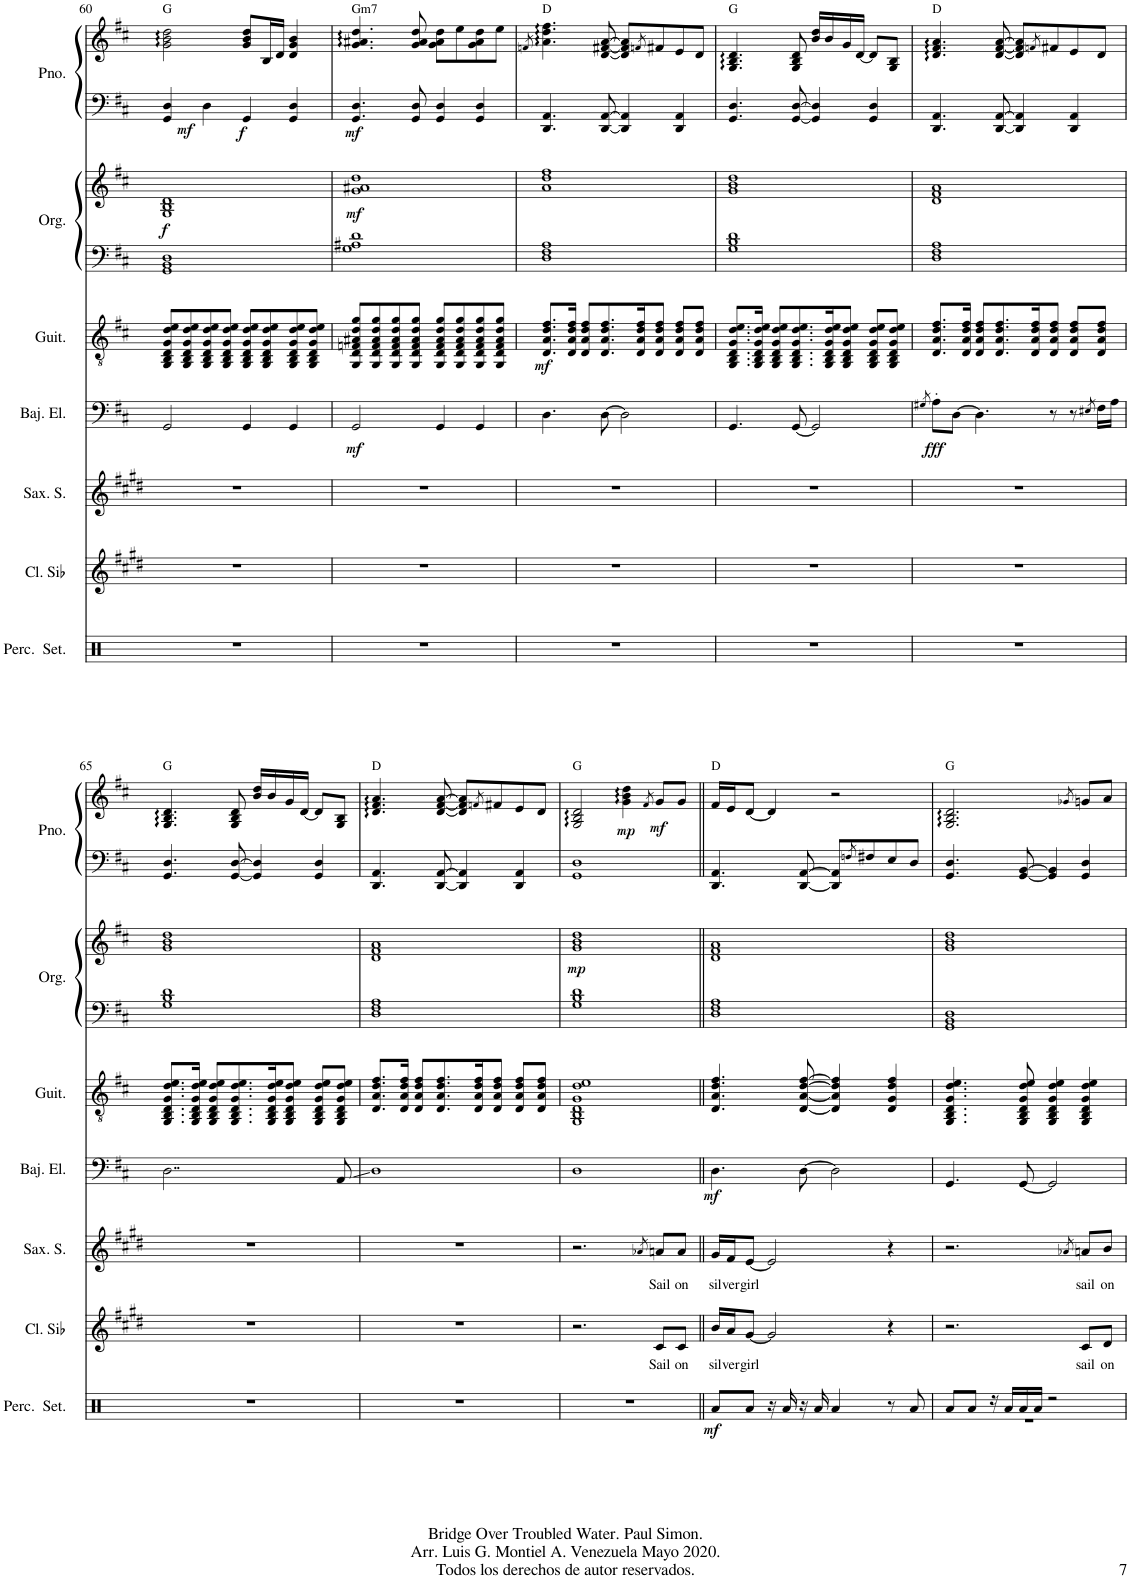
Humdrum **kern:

**kern	**dynam	**kern	**text	**kern	**text	**kern	**dynam	**kern	**dynam	**kern	**kern	**dynam	**kern	**kern	**dynam
*part7	*part7	*part6	*part6	*part5	*part5	*part4	*part4	*part3	*part3	*part2	*part2	*part2	*part1	*part1	*part1
*staff9	*staff9	*staff8	*staff8	*staff7	*staff7	*staff6	*staff6	*staff5	*staff5	*staff4	*staff3	*staff3/4	*staff2	*staff1	*staff1/2
*I"Set de percusión	*	*I"Clarinete en Sib	*	*I"Saxophone soprano	*	*I"Bajo eléctrico	*	*I"Guitarra acústica	*	*I"Órgano	*	*	*I"Piano	*	*
*	*	*I'Cl. Sib	*	*I'Sax. S.	*	*I'Baj. El.	*	*I'Guit.	*	*	*	*	*I'Pno.	*	*
!!LO:PB:g=z
*clefX	*	*clefG2	*	*clefG2	*	*clefF4	*	*clefGv2	*	*clefF4	*clefG2	*	*clefF4	*clefG2	*
*	*	*Trd1c2	*	*Trd1c2	*	*Trd7c12	*	*	*	*	*	*	*	*	*
*k[]	*	*k[f#c#g#d#]	*	*k[f#c#g#d#]	*	*k[f#c#]	*	*k[f#c#]	*	*k[f#c#]	*k[f#c#]	*	*k[f#c#]	*k[f#c#]	*
*M4/4	*	*M4/4	*	*M4/4	*	*M4/4	*	*M4/4	*	*M4/4	*M4/4	*	*M4/4	*M4/4	*
=60	=60	=60	=60	=60	=60	=60	=60	=60	=60	=60	=60	=60	=60	=60	=60
!	!	!	!	!	!	!	!	!	!	!	!	!	!	!LO:TX:a:t=G	!
!	!	!	!	!	!	!	!	!	!	!	!	!LO:DY:b	!	!	!
*	*	*	*	*	*	*	*	*	*	*	*	*	*	*^	*
1r	.	1r	.	1r	.	2GG/	.	8GG/ 8BB/ 8D/ 8G/ 8d/ 8e/L	.	1GG 1BB 1D	1G 1B 1d	f	4GG/ 4D/	2g\ 2b\ 2dd\	8ryy	.
!	!	!	!	!	!	!	!	!	!	!	!	!	!	!	!	!LO:DY:b
.	.	.	.	.	.	.	.	8GG/ 8BB/ 8D/ 8G/ 8d/ 8e/	.	.	.	.	.	.	2..ryy	mf
.	.	.	.	.	.	.	.	8GG/ 8BB/ 8D/ 8G/ 8d/ 8e/	.	.	.	.	4D\	.	.	.
.	.	.	.	.	.	.	.	8GG/ 8BB/ 8D/ 8G/ 8d/ 8e/J	.	.	.	.	.	.	.	.
!	!	!	!	!	!	!	!	!	!	!	!	!	!	!	!	!LO:DY:b=2
.	.	.	.	.	.	4GG/	.	8GG/ 8BB/ 8D/ 8G/ 8d/ 8e/L	.	.	.	.	4GG/	8g/ 8b/ 8dd/L	.	f
.	.	.	.	.	.	.	.	8GG/ 8BB/ 8D/ 8G/ 8d/ 8e/	.	.	.	.	.	16B/L	.	.
.	.	.	.	.	.	.	.	.	.	.	.	.	.	16d/JJ	.	.
.	.	.	.	.	.	4GG/	.	8GG/ 8BB/ 8D/ 8G/ 8d/ 8e/	.	.	.	.	4GG/ 4D/	4d/ 4g/ 4b/	.	.
.	.	.	.	.	.	.	.	8GG/ 8BB/ 8D/ 8G/ 8d/ 8e/J	.	.	.	.	.	.	.	.
=61	=61	=61	=61	=61	=61	=61	=61	=61	=61	=61	=61	=61	=61	=61	=61	=61
!	!	!	!	!	!	!	!	!	!	!	!	!	!	!LO:TX:a:t=Gm7	!	!
!	!	!	!	!	!	!	!LO:DY:b	!	!	!	!	!LO:DY:b	!	!	!	!LO:DY:b=2
*	*	*	*	*	*	*	*	*	*	*	*	*	*	*v	*v	*
1r	.	1r	.	1r	.	2GG/	mf	8GG/ 8D/ 8Fn/ 8A#X/ 8d/ 8g/L	.	1G 1A#X 1d	1g 1a#X 1dd	mf	4.GG/ 4.D/	4.g/ 4.a#X/ 4.dd/	mf
.	.	.	.	.	.	.	.	8GG/ 8D/ 8F/ 8A#/ 8d/ 8g/	.	.	.	.	.	.	.
.	.	.	.	.	.	.	.	8GG/ 8D/ 8F/ 8A#/ 8d/ 8g/	.	.	.	.	.	.	.
.	.	.	.	.	.	.	.	8GG/ 8D/ 8F/ 8A#/ 8d/ 8g/J	.	.	.	.	8GG/ 8D/	8g/ 8a#/ 8dd/	.
.	.	.	.	.	.	4GG/	.	8GG/ 8D/ 8F/ 8A#/ 8d/ 8g/L	.	.	.	.	4GG/ 4D/	8g\ 8a#\ 8dd\L	.
.	.	.	.	.	.	.	.	8GG/ 8D/ 8F/ 8A#/ 8d/ 8g/	.	.	.	.	.	8ee\	.
.	.	.	.	.	.	4GG/	.	8GG/ 8D/ 8F/ 8A#/ 8d/ 8g/	.	.	.	.	4GG/ 4D/	8g\ 8a#\ 8dd\	.
.	.	.	.	.	.	.	.	8GG/ 8D/ 8F/ 8A#/ 8d/ 8g/J	.	.	.	.	.	8ee\J	.
=62	=62	=62	=62	=62	=62	=62	=62	=62	=62	=62	=62	=62	=62	=62	=62
.	.	.	.	.	.	.	.	.	.	.	.	.	.	8qfn/	.
!	!	!	!	!	!	!	!	!	!	!	!	!	!	!LO:TX:a:t=D	!
!	!	!	!	!	!	!	!	!	!LO:DY:b	!	!	!	!	!	!
1r	.	1r	.	1r	.	4.D\	.	8.D/ 8.A/ 8.d/ 8.f#/L	mf	1D 1F# 1A	1a 1dd 1ff#	.	4.DD/ 4.AA/	4.a\ 4.dd\ 4.ff#\	.
.	.	.	.	.	.	.	.	16D/ 16A/ 16d/ 16f#/Jk	.	.	.	.	.	.	.
.	.	.	.	.	.	.	.	8D/ 8A/ 8d/ 8f#/L	.	.	.	.	.	.	.
.	.	.	.	.	.	[8D\	.	8.D/ 8.A/ 8.d/ 8.f#/	.	.	.	.	[8DD/ [8AA/	[8d/ [8f#X/ [8a/	.
.	.	.	.	.	.	2D\]	.	.	.	.	.	.	4DD/] 4AA/]	8d/] 8f#/] 8a/]L	.
.	.	.	.	.	.	.	.	16D/ 16A/ 16d/ 16f#/K	.	.	.	.	.	.	.
.	.	.	.	.	.	.	.	.	.	.	.	.	.	8qfn/	.
.	.	.	.	.	.	.	.	8D/ 8A/ 8d/ 8f#/J	.	.	.	.	.	8f#X/	.
.	.	.	.	.	.	.	.	8D/ 8A/ 8d/ 8f#/L	.	.	.	.	4DD/ 4AA/	8e/	.
.	.	.	.	.	.	.	.	8D/ 8A/ 8d/ 8f#/J	.	.	.	.	.	8d/J	.
=63	=63	=63	=63	=63	=63	=63	=63	=63	=63	=63	=63	=63	=63	=63	=63
!	!	!	!	!	!	!	!	!	!	!	!	!	!	!LO:TX:a:t=G	!
1r	.	1r	.	1r	.	4.GG/	.	8.GG/ 8.BB/ 8.D/ 8.G/ 8.d/ 8.e/L	.	1G 1B 1d	1g 1b 1dd	.	4.GG/ 4.D/	4.G/ 4.B/ 4.d/	.
.	.	.	.	.	.	.	.	16GG/ 16BB/ 16D/ 16G/ 16d/ 16e/Jk	.	.	.	.	.	.	.
.	.	.	.	.	.	.	.	8GG/ 8BB/ 8D/ 8G/ 8d/ 8e/L	.	.	.	.	.	.	.
.	.	.	.	.	.	[8GG/	.	8.GG/ 8.BB/ 8.D/ 8.G/ 8.d/ 8.e/	.	.	.	.	[8GG/ [8D/	8G/ 8B/ 8d/	.
.	.	.	.	.	.	2GG/]	.	.	.	.	.	.	4GG/] 4D/]	16b/ 16dd/LL	.
.	.	.	.	.	.	.	.	16GG/ 16BB/ 16D/ 16G/ 16d/ 16e/K	.	.	.	.	.	16b/	.
.	.	.	.	.	.	.	.	8GG/ 8BB/ 8D/ 8G/ 8d/ 8e/J	.	.	.	.	.	16g/	.
.	.	.	.	.	.	.	.	.	.	.	.	.	.	[16d/JJ	.
.	.	.	.	.	.	.	.	8GG/ 8BB/ 8D/ 8G/ 8d/ 8e/L	.	.	.	.	4GG/ 4D/	8d/L]	.
.	.	.	.	.	.	.	.	8GG/ 8BB/ 8D/ 8G/ 8d/ 8e/J	.	.	.	.	.	8G/ 8B/J	.
=64	=64	=64	=64	=64	=64	=64	=64	=64	=64	=64	=64	=64	=64	=64	=64
.	.	.	.	.	.	8qG#X/	.	.	.	.	.	.	.	.	.
!	!	!	!	!	!	!	!	!	!	!	!	!	!	!LO:TX:a:t=D	!
!	!	!	!	!	!	!	!LO:DY:b	!	!	!	!	!	!	!	!
1r	.	1r	.	1r	.	8A'\L	fff	8.D/ 8.A/ 8.d/ 8.f#/L	.	1D 1F# 1A	1d 1f# 1a	.	4.DD/ 4.AA/	4.d/ 4.f#/ 4.a/	.
.	.	.	.	.	.	[8D\J	.	.	.	.	.	.	.	.	.
.	.	.	.	.	.	.	.	16D/ 16A/ 16d/ 16f#/Jk	.	.	.	.	.	.	.
.	.	.	.	.	.	4.D\]	.	8D/ 8A/ 8d/ 8f#/L	.	.	.	.	.	.	.
.	.	.	.	.	.	.	.	8.D/ 8.A/ 8.d/ 8.f#/	.	.	.	.	[8DD/ [8AA/	[8d/ [8f#/ [8a/	.
.	.	.	.	.	.	.	.	.	.	.	.	.	4DD/] 4AA/]	8d/] 8f#/] 8a/]L	.
.	.	.	.	.	.	.	.	16D/ 16A/ 16d/ 16f#/K	.	.	.	.	.	.	.
.	.	.	.	.	.	.	.	.	.	.	.	.	.	8qfn/	.
.	.	.	.	.	.	8r	.	8D/ 8A/ 8d/ 8f#/J	.	.	.	.	.	8f#X/	.
.	.	.	.	.	.	8r	.	8D/ 8A/ 8d/ 8f#/L	.	.	.	.	4DD/ 4AA/	8e/	.
.	.	.	.	.	.	8qE#X/	.	.	.	.	.	.	.	.	.
.	.	.	.	.	.	16F#\LL	.	8D/ 8A/ 8d/ 8f#/J	.	.	.	.	.	8d/J	.
.	.	.	.	.	.	16A\JJ	.	.	.	.	.	.	.	.	.
!!LO:LB:g=z
=65	=65	=65	=65	=65	=65	=65	=65	=65	=65	=65	=65	=65	=65	=65	=65
!	!	!	!	!	!	!	!	!	!	!	!	!	!	!LO:TX:a:t=G	!
1r	.	1r	.	1r	.	2..D\	.	8.GG/ 8.BB/ 8.D/ 8.G/ 8.d/ 8.e/L	.	1G 1B 1d	1g 1b 1dd	.	4.GG/ 4.D/	4.G/ 4.B/ 4.d/	.
.	.	.	.	.	.	.	.	16GG/ 16BB/ 16D/ 16G/ 16d/ 16e/Jk	.	.	.	.	.	.	.
.	.	.	.	.	.	.	.	8GG/ 8BB/ 8D/ 8G/ 8d/ 8e/L	.	.	.	.	.	.	.
.	.	.	.	.	.	.	.	8.GG/ 8.BB/ 8.D/ 8.G/ 8.d/ 8.e/	.	.	.	.	[8GG/ [8D/	8G/ 8B/ 8d/	.
.	.	.	.	.	.	.	.	.	.	.	.	.	4GG/] 4D/]	16b/ 16dd/LL	.
.	.	.	.	.	.	.	.	16GG/ 16BB/ 16D/ 16G/ 16d/ 16e/K	.	.	.	.	.	16b/	.
.	.	.	.	.	.	.	.	8GG/ 8BB/ 8D/ 8G/ 8d/ 8e/J	.	.	.	.	.	16g/	.
.	.	.	.	.	.	.	.	.	.	.	.	.	.	[16d/JJ	.
.	.	.	.	.	.	.	.	8GG/ 8BB/ 8D/ 8G/ 8d/ 8e/L	.	.	.	.	4GG/ 4D/	8d/L]	.
.	.	.	.	.	.	8AA/	.	8GG/ 8BB/ 8D/ 8G/ 8d/ 8e/J	.	.	.	.	.	8G/ 8B/J	.
=66	=66	=66	=66	=66	=66	=66	=66	=66	=66	=66	=66	=66	=66	=66	=66
!	!	!	!	!	!	!	!	!	!	!	!	!	!	!LO:TX:a:t=D	!
1r	.	1r	.	1r	.	1D	.	8.D/ 8.A/ 8.d/ 8.f#/L	.	1D 1F# 1A	1d 1f# 1a	.	4.DD/ 4.AA/	4.d/ 4.f#/ 4.a/	.
.	.	.	.	.	.	.	.	16D/ 16A/ 16d/ 16f#/Jk	.	.	.	.	.	.	.
.	.	.	.	.	.	.	.	8D/ 8A/ 8d/ 8f#/L	.	.	.	.	.	.	.
.	.	.	.	.	.	.	.	8.D/ 8.A/ 8.d/ 8.f#/	.	.	.	.	[8DD/ [8AA/	[8d/ [8f#/ [8a/	.
.	.	.	.	.	.	.	.	.	.	.	.	.	4DD/] 4AA/]	8d/] 8f#/] 8a/]L	.
.	.	.	.	.	.	.	.	16D/ 16A/ 16d/ 16f#/K	.	.	.	.	.	.	.
.	.	.	.	.	.	.	.	.	.	.	.	.	.	8qfn/	.
.	.	.	.	.	.	.	.	8D/ 8A/ 8d/ 8f#/J	.	.	.	.	.	8f#X/	.
.	.	.	.	.	.	.	.	8D/ 8A/ 8d/ 8f#/L	.	.	.	.	4DD/ 4AA/	8e/	.
.	.	.	.	.	.	.	.	8D/ 8A/ 8d/ 8f#/J	.	.	.	.	.	8d/J	.
=67	=67	=67	=67	=67	=67	=67	=67	=67	=67	=67	=67	=67	=67	=67	=67
!	!	!	!	!	!	!	!	!	!	!	!	!	!	!LO:TX:a:t=G	!
!	!	!	!	!	!	!	!	!	!	!	!	!LO:DY:b	!	!	!
1r	.	2.r	.	2.r	.	1D	.	1GG 1BB 1D 1G 1d 1e	.	1G 1B 1d	1g 1b 1dd	mp	1GG 1D	2G/ 2B/ 2d/	.
!	!	!	!	!	!	!	!	!	!	!	!	!	!	!	!LO:DY:b
.	.	.	.	.	.	.	.	.	.	.	.	.	.	4g\ 4b\ 4dd\	mp
.	.	.	.	8qa-X/	.	.	.	.	.	.	.	.	.	8qf#/	.
!	!	!	!LO:LY:b	!	!LO:LY:b	!	!	!	!	!	!	!	!	!	!LO:DY:b
.	.	8c#/L	Sail	8an/L	Sail	.	.	.	.	.	.	.	.	8g/L	mf
!	!	!	!LO:LY:b	!	!LO:LY:b	!	!	!	!	!	!	!	!	!	!
.	.	8c#/J	on	8a/J	on	.	.	.	.	.	.	.	.	8g/J	.
=68||	=68||	=68||	=68||	=68||	=68||	=68||	=68||	=68||	=68||	=68||	=68||	=68||	=68||	=68||	=68||
!	!	!	!	!	!	!	!	!	!	!	!	!	!	!LO:TX:a:t=D	!
!	!LO:DY:b	!	!LO:LY:b	!	!LO:LY:b	!	!LO:DY:b	!	!	!	!	!	!	!	!
8Ra/L	mf	16b/LL	sil	16g#/LL	sil	4.D\	mf	4.D/ 4.A/ 4.d/ 4.f#/	.	1D 1F# 1A	1d 1f# 1a	.	4.DD/ 4.AA/	16f#/LL	.
!	!	!	!LO:LY:b	!	!LO:LY:b	!	!	!	!	!	!	!	!	!	!
.	.	16a/J	ver	16f#/J	ver	.	.	.	.	.	.	.	.	16e/J	.
!	!	!	!LO:LY:b	!	!LO:LY:b	!	!	!	!	!	!	!	!	!	!
8Ra/J	.	[8g#/J	girl	[8e/J	girl	.	.	.	.	.	.	.	.	[8d/J	.
16r	.	2g#/]	.	2e/]	.	.	.	.	.	.	.	.	.	4d/]	.
16Ra/	.	.	.	.	.	.	.	.	.	.	.	.	.	.	.
16r	.	.	.	.	.	[8D\	.	[8D/ [8A/ [8d/ [8f#/	.	.	.	.	[8DD/ [8AA/	.	.
16Ra/	.	.	.	.	.	.	.	.	.	.	.	.	.	.	.
4Ra/	.	.	.	.	.	2D\]	.	4D/] 4A/] 4d/] 4f#/]	.	.	.	.	8DD/] 8AA/]L	2r	.
.	.	.	.	.	.	.	.	.	.	.	.	.	8qFn/	.	.
.	.	.	.	.	.	.	.	.	.	.	.	.	8F#X/	.	.
8r	.	4r	.	4r	.	.	.	4D/ 4G/ 4d/ 4f#/	.	.	.	.	8E/	.	.
8Ra/	.	.	.	.	.	.	.	.	.	.	.	.	8D/J	.	.
=69	=69	=69	=69	=69	=69	=69	=69	=69	=69	=69	=69	=69	=69	=69	=69
*^	*	*	*	*	*	*	*	*	*	*	*	*	*	*	*
!	!	!	!	!	!	!	!	!	!	!	!	!	!	!	!LO:TX:a:t=G	!
8Ra/L	1r	.	2.r	.	2.r	.	4.GG/	.	4.GG/ 4.BB/ 4.D/ 4.G/ 4.d/ 4.e/	.	1GG 1BB 1D	1g 1b 1dd	.	4.GG/ 4.D/	2.G/ 2.B/ 2.d/	.
8Ra/J	.	.	.	.	.	.	.	.	.	.	.	.	.	.	.	.
16r	.	.	.	.	.	.	.	.	.	.	.	.	.	.	.	.
16Ra/LL	.	.	.	.	.	.	.	.	.	.	.	.	.	.	.	.
16Ra/	.	.	.	.	.	.	[8GG/	.	8GG/ 8BB/ 8D/ 8G/ 8d/ 8e/	.	.	.	.	[8GG/ [8BB/	.	.
16Ra/JJ	.	.	.	.	.	.	.	.	.	.	.	.	.	.	.	.
2r	.	.	.	.	.	.	2GG/]	.	4GG/ 4BB/ 4D/ 4G/ 4d/ 4e/	.	.	.	.	4GG/] 4BB/]	.	.
.	.	.	.	.	8qa-X/	.	.	.	.	.	.	.	.	.	8qg-X/	.
!	!	!	!	!LO:LY:b	!	!LO:LY:b	!	!	!	!	!	!	!	!	!	!
.	.	.	8c#/L	sail	8an/L	sail	.	.	4GG/ 4BB/ 4D/ 4G/ 4d/ 4e/	.	.	.	.	4GG/ 4D/	8gn/L	.
!	!	!	!	!LO:LY:b	!	!LO:LY:b	!	!	!	!	!	!	!	!	!	!
.	.	.	8d#/J	on	8b/J	on	.	.	.	.	.	.	.	.	8a/J	.
*v	*v	*	*	*	*	*	*	*	*	*	*	*	*	*	*	*
=	=	=	=	=	=	=	=	=	=	=	=	=	=	=	=
*-	*-	*-	*-	*-	*-	*-	*-	*-	*-	*-	*-	*-	*-	*-	*-
